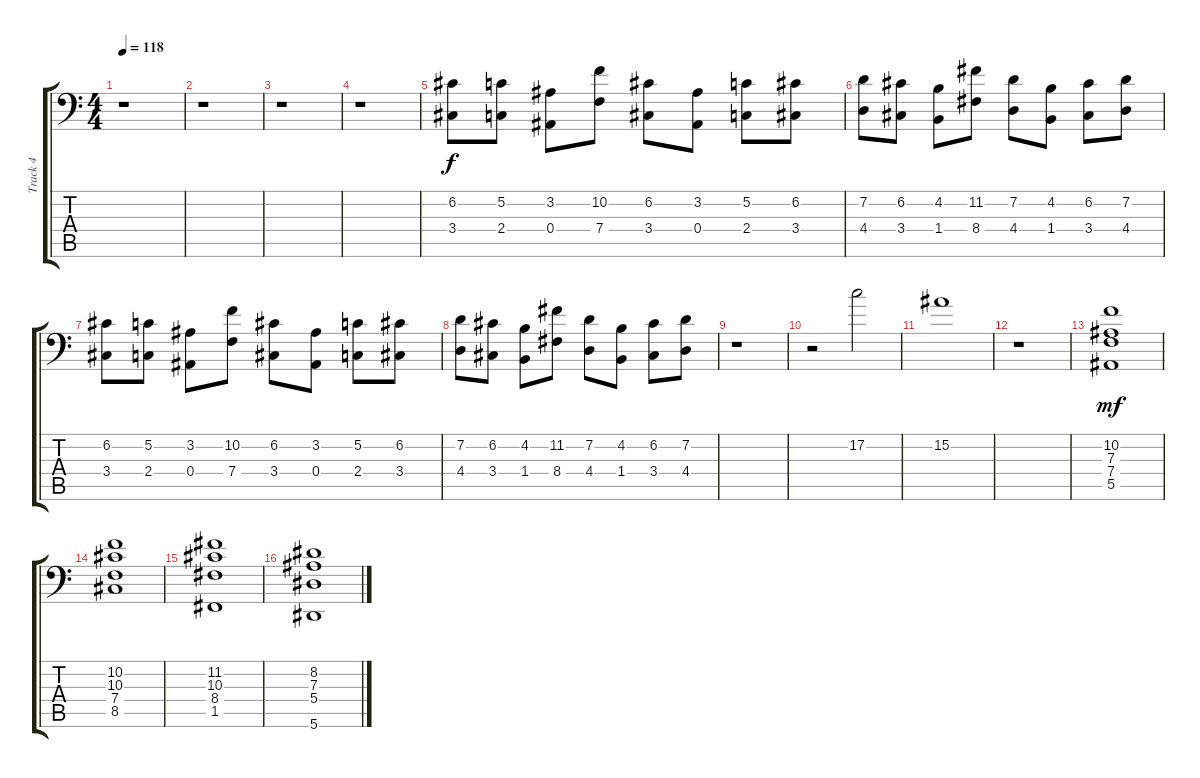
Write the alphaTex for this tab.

\track ("Track 4" "Track 4") {instrument stringensemble1}
\staff {score tabs}
\tuning (C4 G3 Eb3 Bb2 F2 Bb1) {hide}
\ts (4 4)
\tempo 118
\clef f4
\ks c
r.1{dy f} |
r.1 |
r.1 |
r.1 |
(6.2 3.4).8 (5.2 2.4).8 (3.2 0.4).8 (10.2 7.4).8 (6.2 3.4).8 (3.2 0.4).8 (5.2 2.4).8 (6.2 3.4).8 |
(7.2 4.4).8 (6.2 3.4).8 (4.2 1.4).8 (11.2 8.4).8 (7.2 4.4).8 (4.2 1.4).8 (6.2 3.4).8 (7.2 4.4).8 |
(6.2 3.4).8 (5.2 2.4).8 (3.2 0.4).8 (10.2 7.4).8 (6.2 3.4).8 (3.2 0.4).8 (5.2 2.4).8 (6.2 3.4).8 |
(7.2 4.4).8 (6.2 3.4).8 (4.2 1.4).8 (11.2 8.4).8 (7.2 4.4).8 (4.2 1.4).8 (6.2 3.4).8 (7.2 4.4).8 |
r.1 |
r.2 17.2.2 |
15.2.1 |
r.1 |
(10.2 7.3 7.4 5.5).1{dy mf} |
(10.2 10.3 7.4 8.5).1 |
(11.2 10.3 8.4 1.5).1 |
(8.2 7.3 5.4 5.6).1
